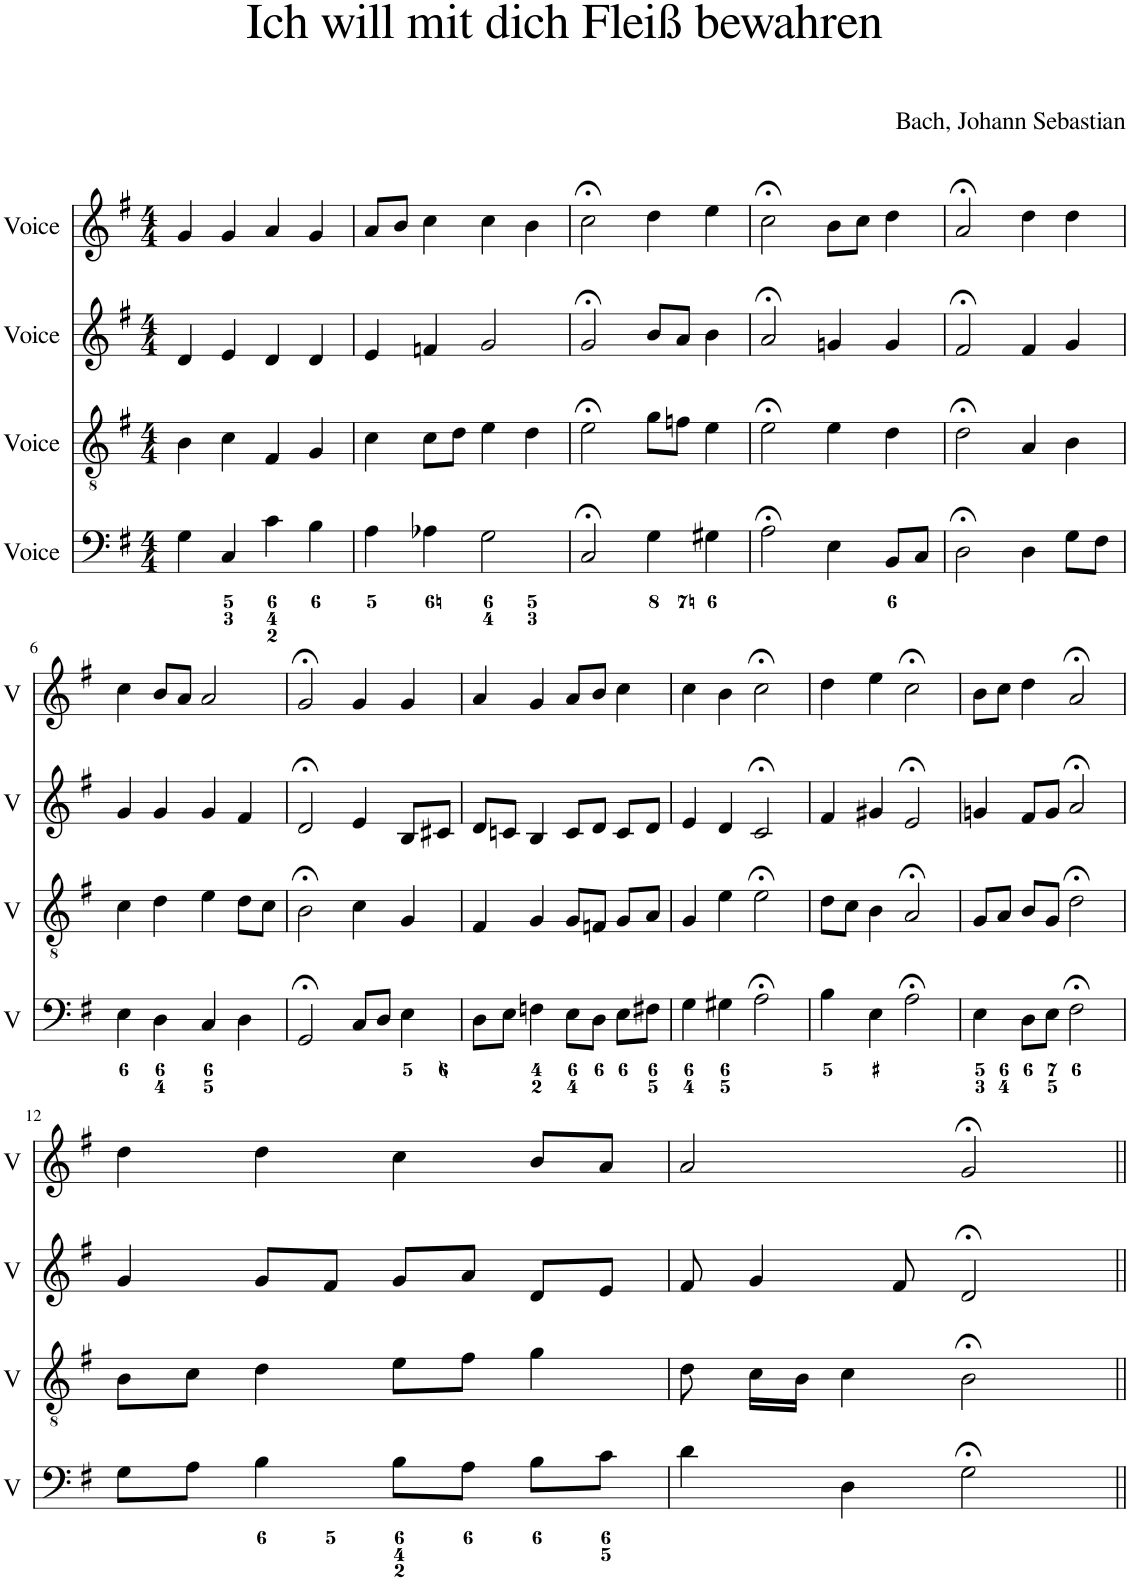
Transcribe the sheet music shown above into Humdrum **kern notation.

**kern	**kern	**kern	**kern
*part4	*part3	*part2	*part1
*staff4	*staff3	*staff2	*staff1
*I"Voice	*I"Voice	*I"Voice	*I"Voice
*I'V	*I'V	*I'V	*I'V
*clefF4	*clefGv2	*clefG2	*clefG2
*k[f#]	*k[f#]	*k[f#]	*k[f#]
*M4/4	*M4/4	*M4/4	*M4/4
=1	=1	=1	=1
4G\	4B\	4d/	4g/
4C/	4c\	4e/	4g/
4c\	4F#/	4d/	4a/
4B\	4G/	4d/	4g/
=2	=2	=2	=2
4A\	4c\	4e/	8a/L
.	.	.	8b/J
4A-X\	8c\L	4fn/	4cc\
.	8d\J	.	.
2G\	4e\	2g/	4cc\
.	4d\	.	4b\
=3	=3	=3	=3
2C;</	2e;<\	2g;</	2cc;<\
4G\	8g\L	8b/L	4dd\
.	8fn\J	8a/J	.
4G#X\	4e\	4b\	4ee\
=4	=4	=4	=4
2A;<\	2e;<\	2a;</	2cc;<\
4E\	4e\	4gn/	8b\L
.	.	.	8cc\J
8BB/L	4d\	4g/	4dd\
8C/J	.	.	.
=5	=5	=5	=5
2D;<\	2d;<\	2f#;</	2a;</
4D\	4A/	4f#/	4dd\
8G\L	4B\	4g/	4dd\
8F#\J	.	.	.
!!LO:LB:g=z
=6	=6	=6	=6
4E\	4c\	4g/	4cc\
4D\	4d\	4g/	8b/L
.	.	.	8a/J
4C/	4e\	4g/	2a/
4D\	8d\L	4f#/	.
.	8c\J	.	.
=7	=7	=7	=7
2GG;</	2B;<\	2d;</	2g;</
8C/L	4c\	4e/	4g/
8D/J	.	.	.
4E\	4G/	8B/L	4g/
.	.	8c#X/J	.
=8	=8	=8	=8
8D\L	4F#/	8d/L	4a/
8E\J	.	8cn/J	.
4Fn\	4G/	4B/	4g/
8E\L	8G/L	8c/L	8a/L
8D\J	8Fn/J	8d/J	8b/J
8E\L	8G/L	8c/L	4cc\
8F#X\J	8A/J	8d/J	.
=9	=9	=9	=9
4G\	4G/	4e/	4cc\
4G#X\	4e\	4d/	4b\
2A;<\	2e;<\	2c;</	2cc;<\
=10	=10	=10	=10
4B\	8d\L	4f#/	4dd\
.	8c\J	.	.
4E\	4B\	4g#X/	4ee\
2A;<\	2A;</	2e;</	2cc;<\
=11	=11	=11	=11
4E\	8G/L	4gn/	8b\L
.	8A/J	.	8cc\J
8D\L	8B/L	8f#/L	4dd\
8E\J	8G/J	8g/J	.
2F#;<\	2d;<\	2a;</	2a;</
!!LO:LB:g=z
=12	=12	=12	=12
8G\L	8B\L	4g/	4dd\
8A\J	8c\J	.	.
4B\	4d\	8g/L	4dd\
.	.	8f#/J	.
8B\L	8e\L	8g/L	4cc\
8A\J	8f#\J	8a/J	.
8B\L	4g\	8d/L	8b/L
8c\J	.	8e/J	8a/J
=13	=13	=13	=13
4d\	8d\	8f#/	2a/
.	16c\LL	4g/	.
.	16B\JJ	.	.
4D\	4c\	.	.
.	.	8f#/	.
2G;<\	2B;<\	2d;</	2g;</
=||	=||	=||	=||
*-	*-	*-	*-
